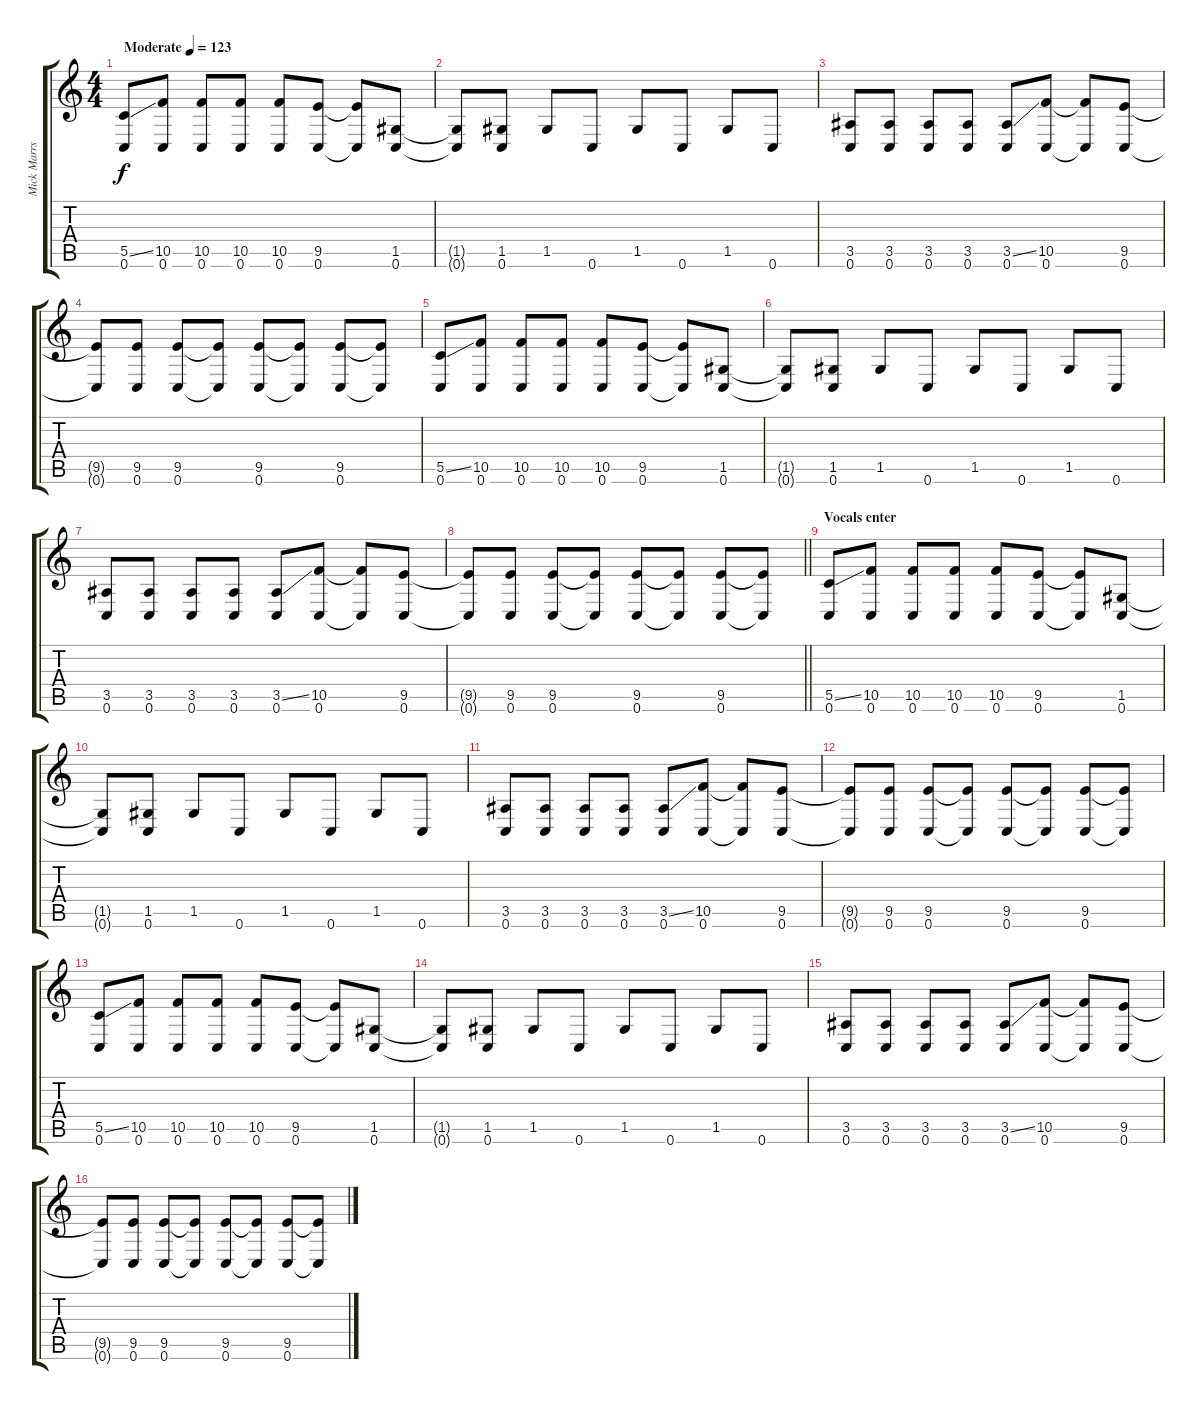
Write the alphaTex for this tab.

\track ("Mick Marrs" "Mick Marrs") {instrument overdrivenguitar}
\staff {score tabs}
\tuning (D4 A3 F3 C3 G2 C2) {hide}
\ts (4 4)
\tempo (123 "Moderate")
\clef g2
\ks c
(5.5{ss} 0.6).8{dy f instrument overdrivenguitar} (10.5 0.6).8 (10.5 0.6).8 (10.5 0.6).8 (10.5 0.6).8 (9.5 0.6).8 (9.5{t} 0.6{t}).8 (1.5 0.6).8 |
(1.5{t} 0.6{t}).8 (1.5 0.6).8 1.5.8 0.6.8 1.5.8 0.6.8 1.5.8 0.6.8 |
(3.5 0.6).8 (3.5 0.6).8 (3.5 0.6).8 (3.5 0.6).8 (3.5{ss} 0.6).8 (10.5 0.6).8 (10.5{t} 0.6{t}).8 (9.5 0.6).8 |
(9.5{t} 0.6{t}).8 (9.5 0.6).8 (9.5 0.6).8 (9.5{t} 0.6{t}).8 (9.5 0.6).8 (9.5{t} 0.6{t}).8 (9.5 0.6).8 (9.5{t} 0.6{t}).8 |
(5.5{ss} 0.6).8 (10.5 0.6).8 (10.5 0.6).8 (10.5 0.6).8 (10.5 0.6).8 (9.5 0.6).8 (9.5{t} 0.6{t}).8 (1.5 0.6).8 |
(1.5{t} 0.6{t}).8 (1.5 0.6).8 1.5.8 0.6.8 1.5.8 0.6.8 1.5.8 0.6.8 |
(3.5 0.6).8 (3.5 0.6).8 (3.5 0.6).8 (3.5 0.6).8 (3.5{ss} 0.6).8 (10.5 0.6).8 (10.5{t} 0.6{t}).8 (9.5 0.6).8 |
\barLineRight lightlight
(9.5{t} 0.6{t}).8 (9.5 0.6).8 (9.5 0.6).8 (9.5{t} 0.6{t}).8 (9.5 0.6).8 (9.5{t} 0.6{t}).8 (9.5 0.6).8 (9.5{t} 0.6{t}).8 |
\section ("" "Vocals enter")
(5.5{ss} 0.6).8 (10.5 0.6).8 (10.5 0.6).8 (10.5 0.6).8 (10.5 0.6).8 (9.5 0.6).8 (9.5{t} 0.6{t}).8 (1.5 0.6).8 |
(1.5{t} 0.6{t}).8 (1.5 0.6).8 1.5.8 0.6.8 1.5.8 0.6.8 1.5.8 0.6.8 |
(3.5 0.6).8 (3.5 0.6).8 (3.5 0.6).8 (3.5 0.6).8 (3.5{ss} 0.6).8 (10.5 0.6).8 (10.5{t} 0.6{t}).8 (9.5 0.6).8 |
(9.5{t} 0.6{t}).8 (9.5 0.6).8 (9.5 0.6).8 (9.5{t} 0.6{t}).8 (9.5 0.6).8 (9.5{t} 0.6{t}).8 (9.5 0.6).8 (9.5{t} 0.6{t}).8 |
(5.5{ss} 0.6).8 (10.5 0.6).8 (10.5 0.6).8 (10.5 0.6).8 (10.5 0.6).8 (9.5 0.6).8 (9.5{t} 0.6{t}).8 (1.5 0.6).8 |
(1.5{t} 0.6{t}).8 (1.5 0.6).8 1.5.8 0.6.8 1.5.8 0.6.8 1.5.8 0.6.8 |
(3.5 0.6).8 (3.5 0.6).8 (3.5 0.6).8 (3.5 0.6).8 (3.5{ss} 0.6).8 (10.5 0.6).8 (10.5{t} 0.6{t}).8 (9.5 0.6).8 |
(9.5{t} 0.6{t}).8 (9.5 0.6).8 (9.5 0.6).8 (9.5{t} 0.6{t}).8 (9.5 0.6).8 (9.5{t} 0.6{t}).8 (9.5 0.6).8 (9.5{t} 0.6{t}).8
